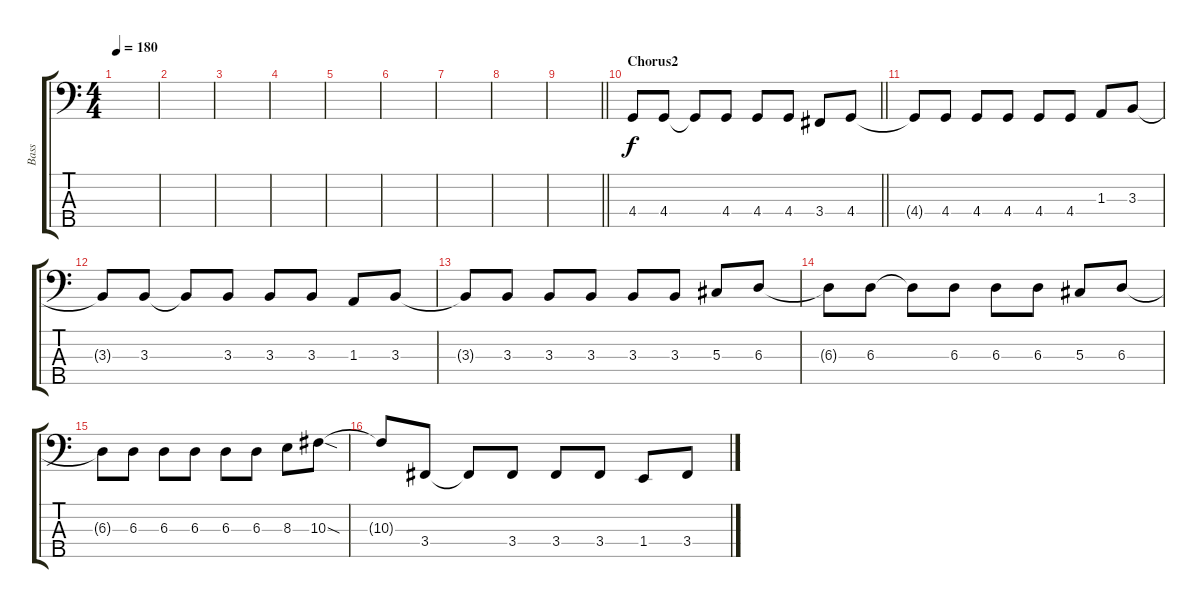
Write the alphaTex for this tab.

\track ("Bass" "Bass") {instrument electricbassfinger}
\staff {score tabs}
\tuning (Gb2 Db2 Ab1 Eb1 Bb0) {hide}
\ts (4 4)
\tempo 180
\clef f4
\ks c
|
|
|
|
|
|
|
|
\barLineRight lightlight
|
\section ("" "Chorus2")
\barLineRight lightlight
4.4.8 4.4.8 4.4{t}.8 4.4.8 4.4.8 4.4.8 3.4.8 4.4.8 |
4.4{t}.8 4.4.8 4.4.8 4.4.8 4.4.8 4.4.8 1.3.8 3.3.8 |
3.3{t}.8 3.3.8 3.3{t}.8 3.3.8 3.3.8 3.3.8 1.3.8 3.3.8 |
3.3{t}.8 3.3.8 3.3.8 3.3.8 3.3.8 3.3.8 5.3.8 6.3.8 |
6.3{t}.8 6.3.8 6.3{t}.8 6.3.8 6.3.8 6.3.8 5.3.8 6.3.8 |
6.3{t}.8 6.3.8 6.3.8 6.3.8 6.3.8 6.3.8 8.3.8 10.3{sod}.8 |
10.3{t}.8 3.4.8 3.4{t}.8 3.4.8 3.4.8 3.4.8 1.4.8 3.4.8
